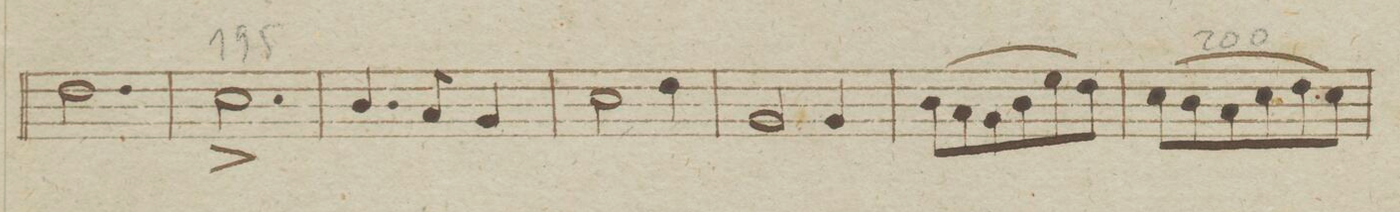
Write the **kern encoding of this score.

**kern	**dynam
*I"Fagotto Primo.	*
*clefF4	*
*k[b-e-]	*
*met(c)	*
*M3/4	*
2.F\	.
=196	=196
2.E-^<\	.
=197	=197
4.D/	.
8C/	.
4BB-/	.
=198	=198
2E-\	.
4F\	.
=199	=199
2BB-/	.
4BB-/	.
=200	=200
(8D\L	.
8C\	.
8BB-\	.
8D\	.
8G\	.
8F\J)	.
=201	=201
(8E-\L	.
8D\	.
8C\	.
8E-\	.
8F\	.
8E-\J)	.
=202	=202
*-	*-
